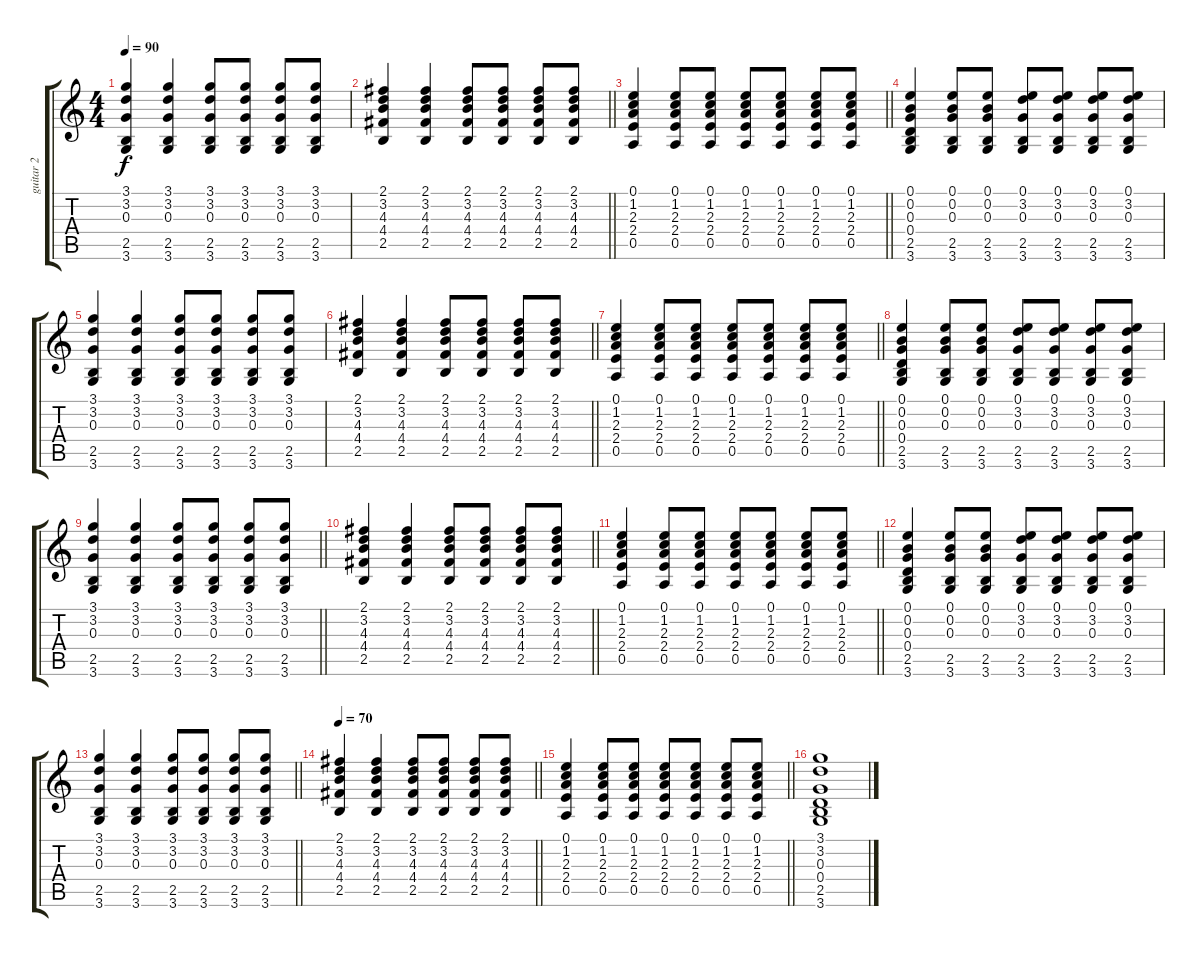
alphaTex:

\track ("guitar 2" "guitar 2") {instrument acousticguitarnylon}
\staff {score tabs}
\tuning (E4 B3 G3 D3 A2 E2) {hide}
\ts (4 4)
\tempo 90
\clef g2
\ks c
(3.1 3.2 0.3 2.5 3.6).4{dy f} (3.1 3.2 0.3 2.5 3.6).4 (3.1 3.2 0.3 2.5 3.6).8 (3.1 3.2 0.3 2.5 3.6).8 (3.1 3.2 0.3 2.5 3.6).8 (3.1 3.2 0.3 2.5 3.6).8 |
\barLineRight lightlight
(2.1 3.2 4.3 4.4 2.5).4 (2.1 3.2 4.3 4.4 2.5).4 (2.1 3.2 4.3 4.4 2.5).8 (2.1 3.2 4.3 4.4 2.5).8 (2.1 3.2 4.3 4.4 2.5).8 (2.1 3.2 4.3 4.4 2.5).8 |
\barLineRight lightlight
(0.1 1.2 2.3 2.4 0.5).4 (0.1 1.2 2.3 2.4 0.5).8 (0.1 1.2 2.3 2.4 0.5).8 (0.1 1.2 2.3 2.4 0.5).8 (0.1 1.2 2.3 2.4 0.5).8 (0.1 1.2 2.3 2.4 0.5).8 (0.1 1.2 2.3 2.4 0.5).8 |
(0.1 0.2 0.3 0.4 2.5 3.6).4 (0.1 0.2 0.3 2.5 3.6).8 (0.1 0.2 0.3 2.5 3.6).8 (0.1 3.2 0.3 2.5 3.6).8 (0.1 3.2 0.3 2.5 3.6).8 (0.1 3.2 0.3 2.5 3.6).8 (0.1 3.2 0.3 2.5 3.6).8 |
(3.1 3.2 0.3 2.5 3.6).4 (3.1 3.2 0.3 2.5 3.6).4 (3.1 3.2 0.3 2.5 3.6).8 (3.1 3.2 0.3 2.5 3.6).8 (3.1 3.2 0.3 2.5 3.6).8 (3.1 3.2 0.3 2.5 3.6).8 |
\barLineRight lightlight
(2.1 3.2 4.3 4.4 2.5).4 (2.1 3.2 4.3 4.4 2.5).4 (2.1 3.2 4.3 4.4 2.5).8 (2.1 3.2 4.3 4.4 2.5).8 (2.1 3.2 4.3 4.4 2.5).8 (2.1 3.2 4.3 4.4 2.5).8 |
\barLineRight lightlight
(0.1 1.2 2.3 2.4 0.5).4 (0.1 1.2 2.3 2.4 0.5).8 (0.1 1.2 2.3 2.4 0.5).8 (0.1 1.2 2.3 2.4 0.5).8 (0.1 1.2 2.3 2.4 0.5).8 (0.1 1.2 2.3 2.4 0.5).8 (0.1 1.2 2.3 2.4 0.5).8 |
(0.1 0.2 0.3 0.4 2.5 3.6).4 (0.1 0.2 0.3 2.5 3.6).8 (0.1 0.2 0.3 2.5 3.6).8 (0.1 3.2 0.3 2.5 3.6).8 (0.1 3.2 0.3 2.5 3.6).8 (0.1 3.2 0.3 2.5 3.6).8 (0.1 3.2 0.3 2.5 3.6).8 |
\barLineRight lightlight
(3.1 3.2 0.3 2.5 3.6).4 (3.1 3.2 0.3 2.5 3.6).4 (3.1 3.2 0.3 2.5 3.6).8 (3.1 3.2 0.3 2.5 3.6).8 (3.1 3.2 0.3 2.5 3.6).8 (3.1 3.2 0.3 2.5 3.6).8 |
\barLineRight lightlight
(2.1 3.2 4.3 4.4 2.5).4 (2.1 3.2 4.3 4.4 2.5).4 (2.1 3.2 4.3 4.4 2.5).8 (2.1 3.2 4.3 4.4 2.5).8 (2.1 3.2 4.3 4.4 2.5).8 (2.1 3.2 4.3 4.4 2.5).8 |
\barLineRight lightlight
(0.1 1.2 2.3 2.4 0.5).4 (0.1 1.2 2.3 2.4 0.5).8 (0.1 1.2 2.3 2.4 0.5).8 (0.1 1.2 2.3 2.4 0.5).8 (0.1 1.2 2.3 2.4 0.5).8 (0.1 1.2 2.3 2.4 0.5).8 (0.1 1.2 2.3 2.4 0.5).8 |
(0.1 0.2 0.3 0.4 2.5 3.6).4 (0.1 0.2 0.3 2.5 3.6).8 (0.1 0.2 0.3 2.5 3.6).8 (0.1 3.2 0.3 2.5 3.6).8 (0.1 3.2 0.3 2.5 3.6).8 (0.1 3.2 0.3 2.5 3.6).8 (0.1 3.2 0.3 2.5 3.6).8 |
\barLineRight lightlight
(3.1 3.2 0.3 2.5 3.6).4 (3.1 3.2 0.3 2.5 3.6).4 (3.1 3.2 0.3 2.5 3.6).8 (3.1 3.2 0.3 2.5 3.6).8 (3.1 3.2 0.3 2.5 3.6).8 (3.1 3.2 0.3 2.5 3.6).8 |
\tempo 70
\barLineRight lightlight
(2.1 3.2 4.3 4.4 2.5).4 (2.1 3.2 4.3 4.4 2.5).4 (2.1 3.2 4.3 4.4 2.5).8 (2.1 3.2 4.3 4.4 2.5).8 (2.1 3.2 4.3 4.4 2.5).8 (2.1 3.2 4.3 4.4 2.5).8 |
\barLineRight lightlight
(0.1 1.2 2.3 2.4 0.5).4 (0.1 1.2 2.3 2.4 0.5).8 (0.1 1.2 2.3 2.4 0.5).8 (0.1 1.2 2.3 2.4 0.5).8 (0.1 1.2 2.3 2.4 0.5).8 (0.1 1.2 2.3 2.4 0.5).8 (0.1 1.2 2.3 2.4 0.5).8 |
(3.1 3.2 0.3 0.4 2.5 3.6).1
